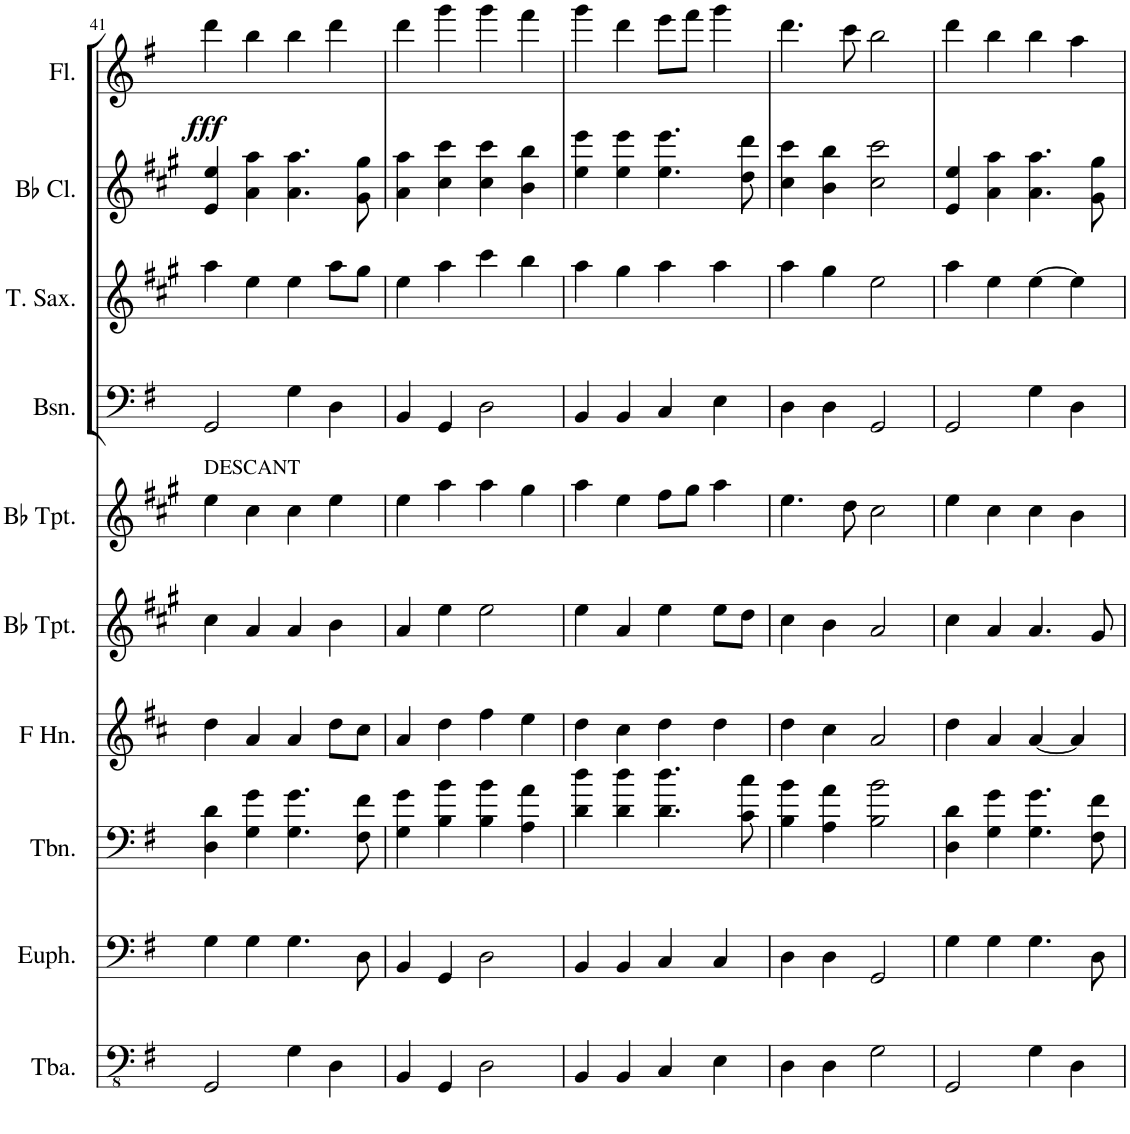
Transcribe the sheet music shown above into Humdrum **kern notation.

**kern	**kern	**kern	**kern	**kern	**kern	**kern	**kern	**kern	**kern	**dynam
*part10	*part9	*part8	*part7	*part6	*part5	*part4	*part3	*part2	*part1	*part1
*staff10	*staff9	*staff8	*staff7	*staff6	*staff5	*staff4	*staff3	*staff2	*staff1	*staff1
*I"Tuba	*I"Euphonium	*I"Trombone	*I"Horn in F	*I"Bb Trumpet	*I"Bb Trumpet	*I"Bassoon	*I"Tenor Saxophone	*I"Bb Clarinet	*I"Flute	*
*I'Tba.	*I'Euph.	*I'Tbn.	*	*I'Bb Tpt.	*I'Bb Tpt.	*I'Bsn.	*I'T. Sax.	*I'Bb Cl.	*I'Fl.	*
!!LO:PB:g=z
*clefFv4	*clefF4	*clefF4	*clefG2	*clefG2	*clefG2	*clefF4	*clefG2	*clefG2	*clefG2	*
*	*	*	*Trd4c7	*Trd1c2	*Trd1c2	*	*Trd8c14	*Trd1c2	*	*
*k[f#]	*k[f#]	*k[f#]	*k[f#c#]	*k[f#c#g#]	*k[f#c#g#]	*k[f#]	*k[f#c#g#]	*k[f#c#g#]	*k[f#]	*
*M4/4	*M4/4	*M4/4	*M4/4	*M4/4	*M4/4	*M4/4	*M4/4	*M4/4	*M4/4	*
=41	=41	=41	=41	=41	=41	=41	=41	=41	=41	=41
!	!	!	!	!	!LO:TX:a:t=DESCANT	!	!	!	!	!
!	!	!	!	!	!	!	!	!	!	!LO:DY:b
2GGG/	4G\	4D\ 4d\	4dd\	4cc#\	4ee\	2GG/	4aa\	4e/ 4ee/	4ddd\	fff
.	4G\	4G\ 4g\	4a/	4a/	4cc#\	.	4ee\	4a\ 4aa\	4bb\	.
4GG\	4.G\	4.G\ 4.g\	4a/	4a/	4cc#\	4G\	4ee\	4.a\ 4.aa\	4bb\	.
4DD\	.	.	8dd\L	4b\	4ee\	4D\	8aa\L	.	4ddd\	.
.	8D\	8F#\ 8f#\	8cc#\J	.	.	.	8gg#\J	8g#\ 8gg#\	.	.
=42	=42	=42	=42	=42	=42	=42	=42	=42	=42	=42
4BBB/	4BB/	4G\ 4g\	4a/	4a/	4ee\	4BB/	4ee\	4a\ 4aa\	4ddd\	.
4GGG/	4GG/	4B\ 4b\	4dd\	4ee\	4aa\	4GG/	4aa\	4cc#\ 4ccc#\	4ggg\	.
2DD\	2D\	4B\ 4b\	4ff#\	2ee\	4aa\	2D\	4ccc#\	4cc#\ 4ccc#\	4ggg\	.
.	.	4A\ 4a\	4ee\	.	4gg#\	.	4bb\	4b\ 4bb\	4fff#\	.
=43	=43	=43	=43	=43	=43	=43	=43	=43	=43	=43
4BBB/	4BB/	4d\ 4dd\	4dd\	4ee\	4aa\	4BB/	4aa\	4ee\ 4eee\	4ggg\	.
4BBB/	4BB/	4d\ 4dd\	4cc#\	4a/	4ee\	4BB/	4gg#\	4ee\ 4eee\	4ddd\	.
4CC/	4C/	4.d\ 4.dd\	4dd\	4ee\	8ff#\L	4C/	4aa\	4.ee\ 4.eee\	8eee\L	.
.	.	.	.	.	8gg#\J	.	.	.	8fff#\J	.
4EE\	4C/	.	4dd\	8ee\L	4aa\	4E\	4aa\	.	4ggg\	.
.	.	8c\ 8cc\	.	8dd\J	.	.	.	8dd\ 8ddd\	.	.
=44	=44	=44	=44	=44	=44	=44	=44	=44	=44	=44
4DD\	4D\	4B\ 4b\	4dd\	4cc#\	4.ee\	4D\	4aa\	4cc#\ 4ccc#\	4.ddd\	.
4DD\	4D\	4A\ 4a\	4cc#\	4b\	.	4D\	4gg#\	4b\ 4bb\	.	.
.	.	.	.	.	8dd\	.	.	.	8ccc\	.
2GG\	2GG/	2B\ 2b\	2a/	2a/	2cc#\	2GG/	2ee\	2cc#\ 2ccc#\	2bb\	.
=45	=45	=45	=45	=45	=45	=45	=45	=45	=45	=45
2GGG/	4G\	4D\ 4d\	4dd\	4cc#\	4ee\	2GG/	4aa\	4e/ 4ee/	4ddd\	.
.	4G\	4G\ 4g\	4a/	4a/	4cc#\	.	4ee\	4a\ 4aa\	4bb\	.
4GG\	4.G\	4.G\ 4.g\	[4a/	4.a/	4cc#\	4G\	[4ee\	4.a\ 4.aa\	4bb\	.
4DD\	.	.	4a/]	.	4b\	4D\	4ee\]	.	4aa\	.
.	8D\	8F#\ 8f#\	.	8g#/	.	.	.	8g#\ 8gg#\	.	.
=	=	=	=	=	=	=	=	=	=	=
*-	*-	*-	*-	*-	*-	*-	*-	*-	*-	*-
